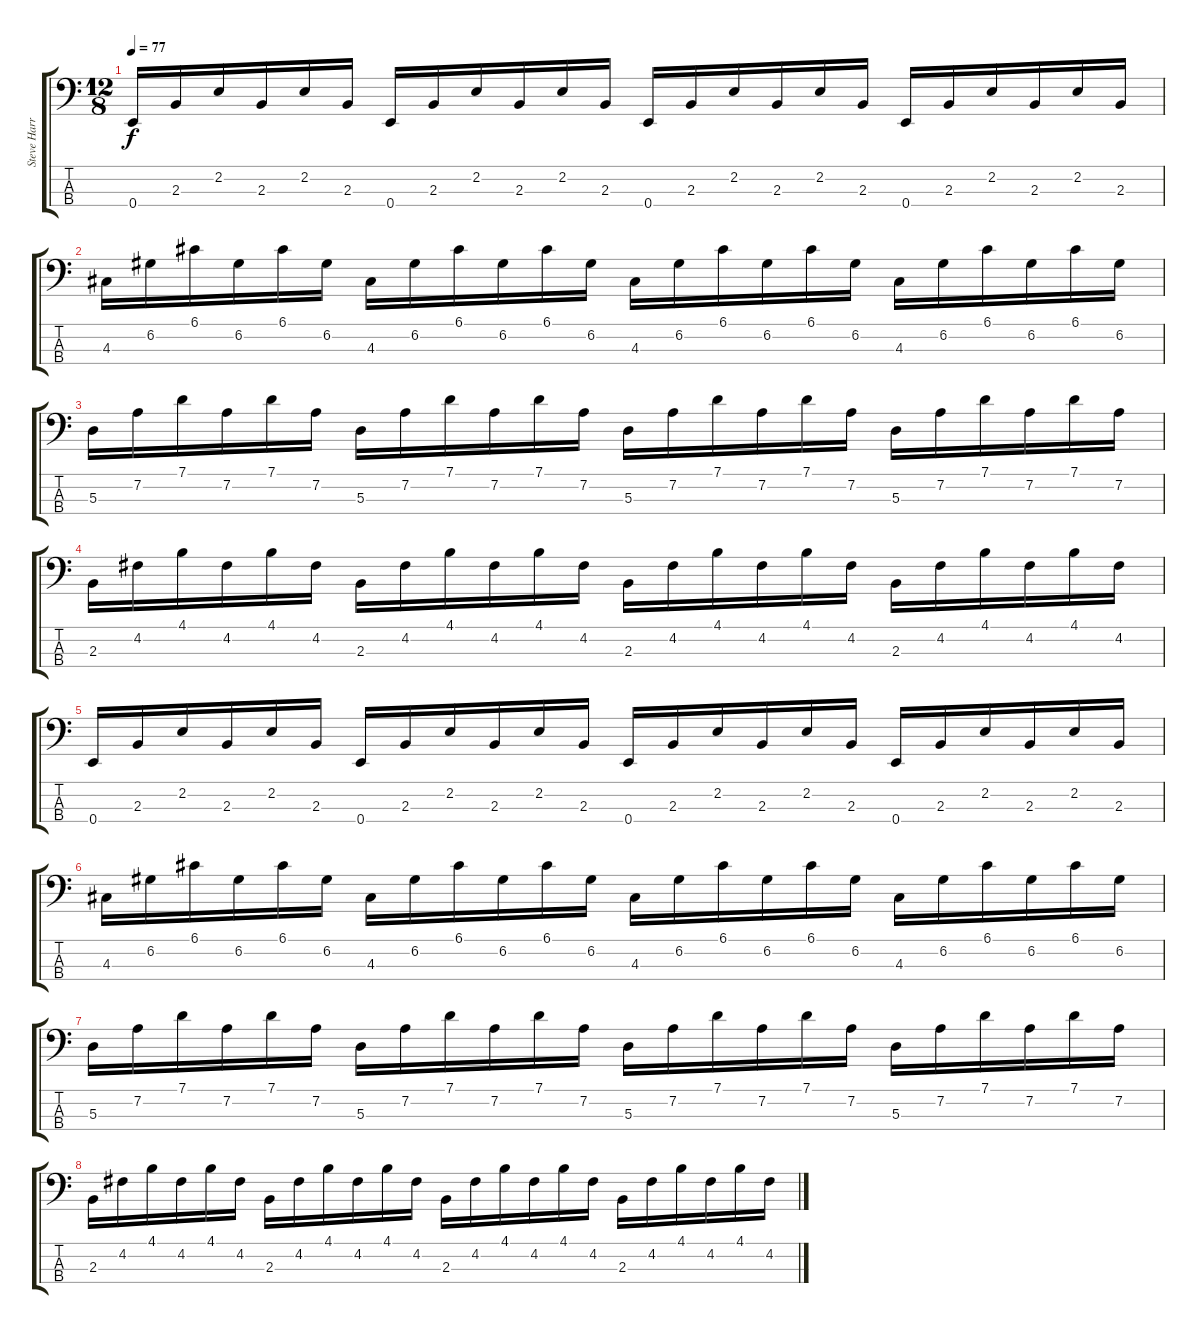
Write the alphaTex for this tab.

\track ("Steve Harris" "Steve Harr") {instrument slapbass2}
\staff {score tabs}
\tuning (G2 D2 A1 E1) {hide}
\ts (12 8)
\tempo 77
\clef f4
\ks c
0.4.16{dy f} 2.3.16 2.2.16 2.3.16 2.2.16 2.3.16 0.4.16 2.3.16 2.2.16 2.3.16 2.2.16 2.3.16 0.4.16 2.3.16 2.2.16 2.3.16 2.2.16 2.3.16 0.4.16 2.3.16 2.2.16 2.3.16 2.2.16 2.3.16 |
4.3.16 6.2.16 6.1.16 6.2.16 6.1.16 6.2.16 4.3.16 6.2.16 6.1.16 6.2.16 6.1.16 6.2.16 4.3.16 6.2.16 6.1.16 6.2.16 6.1.16 6.2.16 4.3.16 6.2.16 6.1.16 6.2.16 6.1.16 6.2.16 |
5.3.16 7.2.16 7.1.16 7.2.16 7.1.16 7.2.16 5.3.16 7.2.16 7.1.16 7.2.16 7.1.16 7.2.16 5.3.16 7.2.16 7.1.16 7.2.16 7.1.16 7.2.16 5.3.16 7.2.16 7.1.16 7.2.16 7.1.16 7.2.16 |
2.3.16 4.2.16 4.1.16 4.2.16 4.1.16 4.2.16 2.3.16 4.2.16 4.1.16 4.2.16 4.1.16 4.2.16 2.3.16 4.2.16 4.1.16 4.2.16 4.1.16 4.2.16 2.3.16 4.2.16 4.1.16 4.2.16 4.1.16 4.2.16 |
0.4.16 2.3.16 2.2.16 2.3.16 2.2.16 2.3.16 0.4.16 2.3.16 2.2.16 2.3.16 2.2.16 2.3.16 0.4.16 2.3.16 2.2.16 2.3.16 2.2.16 2.3.16 0.4.16 2.3.16 2.2.16 2.3.16 2.2.16 2.3.16 |
4.3.16 6.2.16 6.1.16 6.2.16 6.1.16 6.2.16 4.3.16 6.2.16 6.1.16 6.2.16 6.1.16 6.2.16 4.3.16 6.2.16 6.1.16 6.2.16 6.1.16 6.2.16 4.3.16 6.2.16 6.1.16 6.2.16 6.1.16 6.2.16 |
5.3.16 7.2.16 7.1.16 7.2.16 7.1.16 7.2.16 5.3.16 7.2.16 7.1.16 7.2.16 7.1.16 7.2.16 5.3.16 7.2.16 7.1.16 7.2.16 7.1.16 7.2.16 5.3.16 7.2.16 7.1.16 7.2.16 7.1.16 7.2.16 |
2.3.16 4.2.16 4.1.16 4.2.16 4.1.16 4.2.16 2.3.16 4.2.16 4.1.16 4.2.16 4.1.16 4.2.16 2.3.16 4.2.16 4.1.16 4.2.16 4.1.16 4.2.16 2.3.16 4.2.16 4.1.16 4.2.16 4.1.16 4.2.16
